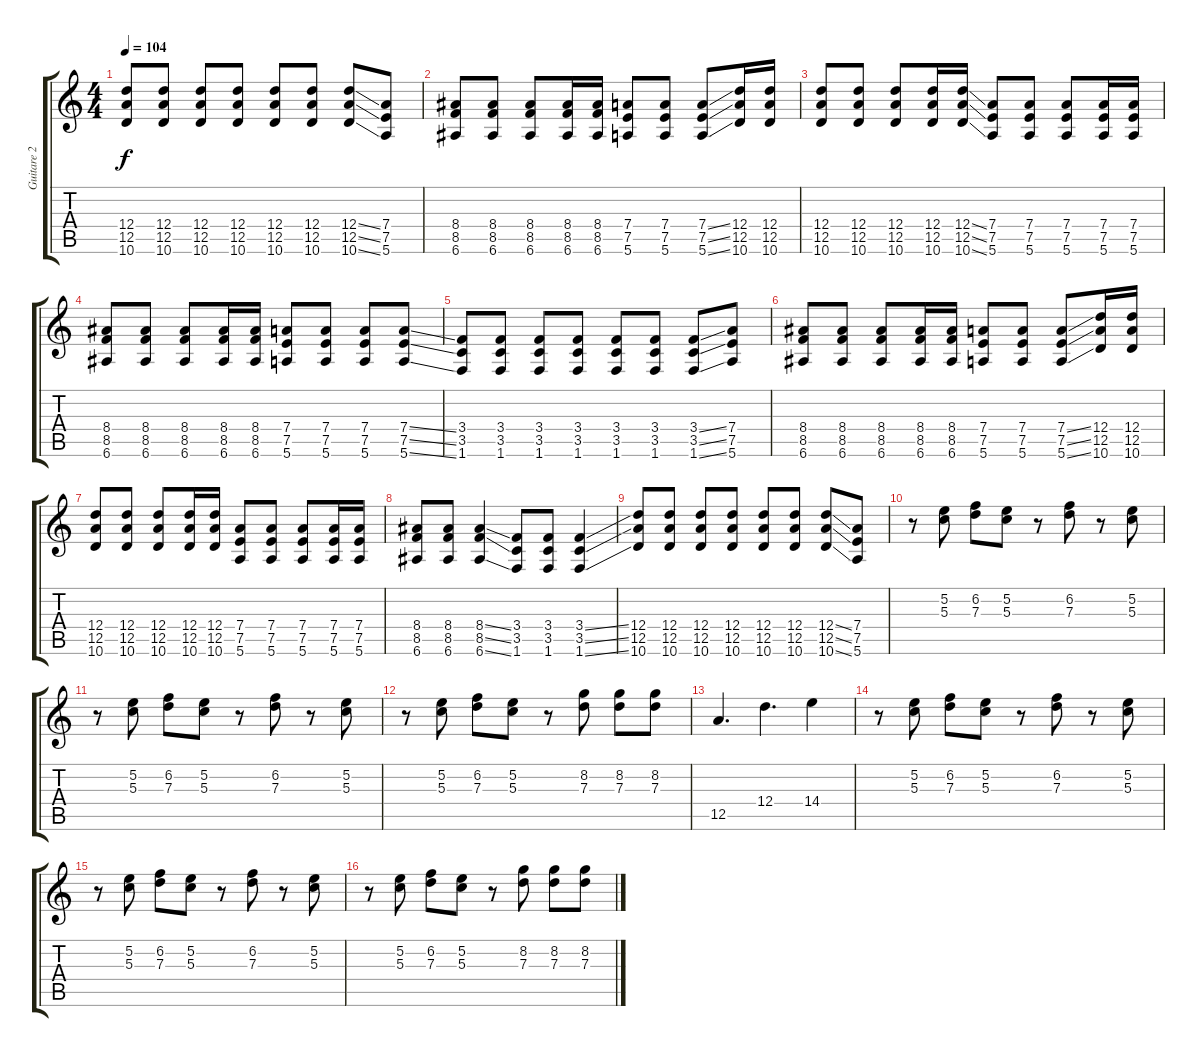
\track ("Guitare 2" "Guitare 2") {instrument distortionguitar}
\staff {score tabs}
\tuning (E4 B3 G3 D3 A2 E2) {hide}
\ts (4 4)
\tempo 104
\clef g2
\ks c
(12.4 12.5 10.6).8{dy f} (12.4 12.5 10.6).8 (12.4 12.5 10.6).8 (12.4 12.5 10.6).8 (12.4 12.5 10.6).8 (12.4 12.5 10.6).8 (12.4{ss} 12.5{ss} 10.6{ss}).8 (7.4 7.5 5.6).8 |
(8.4 8.5 6.6).8 (8.4 8.5 6.6).8 (8.4 8.5 6.6).8 (8.4 8.5 6.6).16 (8.4 8.5 6.6).16 (7.4 7.5 5.6).8 (7.4 7.5 5.6).8 (7.4{ss} 7.5{ss} 5.6{ss}).8 (12.4 12.5 10.6).16 (12.4 12.5 10.6).16 |
(12.4 12.5 10.6).8 (12.4 12.5 10.6).8 (12.4 12.5 10.6).8 (12.4 12.5 10.6).16 (12.4{ss} 12.5{ss} 10.6{ss}).16 (7.4 7.5 5.6).8 (7.4 7.5 5.6).8 (7.4 7.5 5.6).8 (7.4 7.5 5.6).16 (7.4 7.5 5.6).16 |
(8.4 8.5 6.6).8 (8.4 8.5 6.6).8 (8.4 8.5 6.6).8 (8.4 8.5 6.6).16 (8.4 8.5 6.6).16 (7.4 7.5 5.6).8 (7.4 7.5 5.6).8 (7.4 7.5 5.6).8 (7.4{ss} 7.5{ss} 5.6{ss}).8 |
(3.4 3.5 1.6).8 (3.4 3.5 1.6).8 (3.4 3.5 1.6).8 (3.4 3.5 1.6).8 (3.4 3.5 1.6).8 (3.4 3.5 1.6).8 (3.4{ss} 3.5{ss} 1.6{ss}).8 (7.4 7.5 5.6).8 |
(8.4 8.5 6.6).8 (8.4 8.5 6.6).8 (8.4 8.5 6.6).8 (8.4 8.5 6.6).16 (8.4 8.5 6.6).16 (7.4 7.5 5.6).8 (7.4 7.5 5.6).8 (7.4{ss} 7.5{ss} 5.6{ss}).8 (12.4 12.5 10.6).16 (12.4 12.5 10.6).16 |
(12.4 12.5 10.6).8 (12.4 12.5 10.6).8 (12.4 12.5 10.6).8 (12.4 12.5 10.6).16 (12.4 12.5 10.6).16 (7.4 7.5 5.6).8 (7.4 7.5 5.6).8 (7.4 7.5 5.6).8 (7.4 7.5 5.6).16 (7.4 7.5 5.6).16 |
(8.4 8.5 6.6).8 (8.4 8.5 6.6).8 (8.4{ss} 8.5{ss} 6.6{ss}).4 (3.4 3.5 1.6).8 (3.4 3.5 1.6).8 (3.4{ss} 3.5{ss} 1.6{ss}).4 |
(12.4 12.5 10.6).8 (12.4 12.5 10.6).8 (12.4 12.5 10.6).8 (12.4 12.5 10.6).8 (12.4 12.5 10.6).8 (12.4 12.5 10.6).8 (12.4{ss} 12.5{ss} 10.6{ss}).8 (7.4 7.5 5.6).8 |
r.8 (5.2 5.3).8 (6.2 7.3).8 (5.2 5.3).8 r.8 (6.2 7.3).8 r.8 (5.2 5.3).8 |
r.8 (5.2 5.3).8 (6.2 7.3).8 (5.2 5.3).8 r.8 (6.2 7.3).8 r.8 (5.2 5.3).8 |
r.8 (5.2 5.3).8 (6.2 7.3).8 (5.2 5.3).8 r.8 (8.2 7.3).8 (8.2 7.3).8 (8.2 7.3).8 |
12.5.4{d} 12.4.4{d} 14.4.4 |
r.8 (5.2 5.3).8 (6.2 7.3).8 (5.2 5.3).8 r.8 (6.2 7.3).8 r.8 (5.2 5.3).8 |
r.8 (5.2 5.3).8 (6.2 7.3).8 (5.2 5.3).8 r.8 (6.2 7.3).8 r.8 (5.2 5.3).8 |
r.8 (5.2 5.3).8 (6.2 7.3).8 (5.2 5.3).8 r.8 (8.2 7.3).8 (8.2 7.3).8 (8.2 7.3).8
